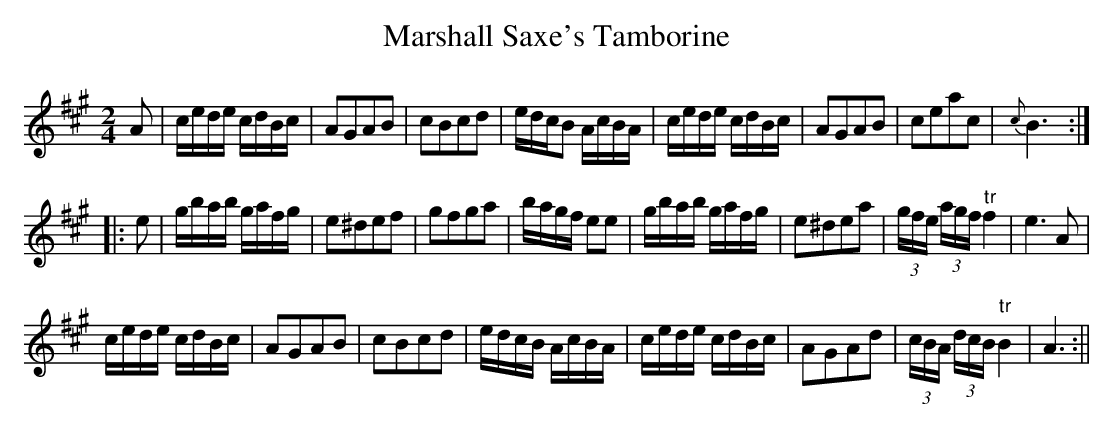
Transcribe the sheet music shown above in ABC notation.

X:1
T:Marshall Saxe's Tamborine
M:2/4
L:1/8
K:A
A|c/e/d/e/ c/d/B/c/|AGAB|cBcd|e/d/c/B A/c/B/A/|c/e/d/e/ c/d/B/c/|AGAB|ceac|{c}B3:|
|:e|g/b/a/b/ g/a/f/g/|e^def|gfga|b/a/g/f/ ee|g/b/a/b/ g/a/f/g/|e^dea|(3g/f/e/ (3a/g/f/ "tr"f2|e3 A|
c/e/d/e/ c/d/B/c/|AGAB|cBcd|e/d/c/B/ A/c/B/A/|c/e/d/e/ c/d/B/c/|AGAd|(3c/B/A/ (3d/c/B/ "tr"B2|A3:||
